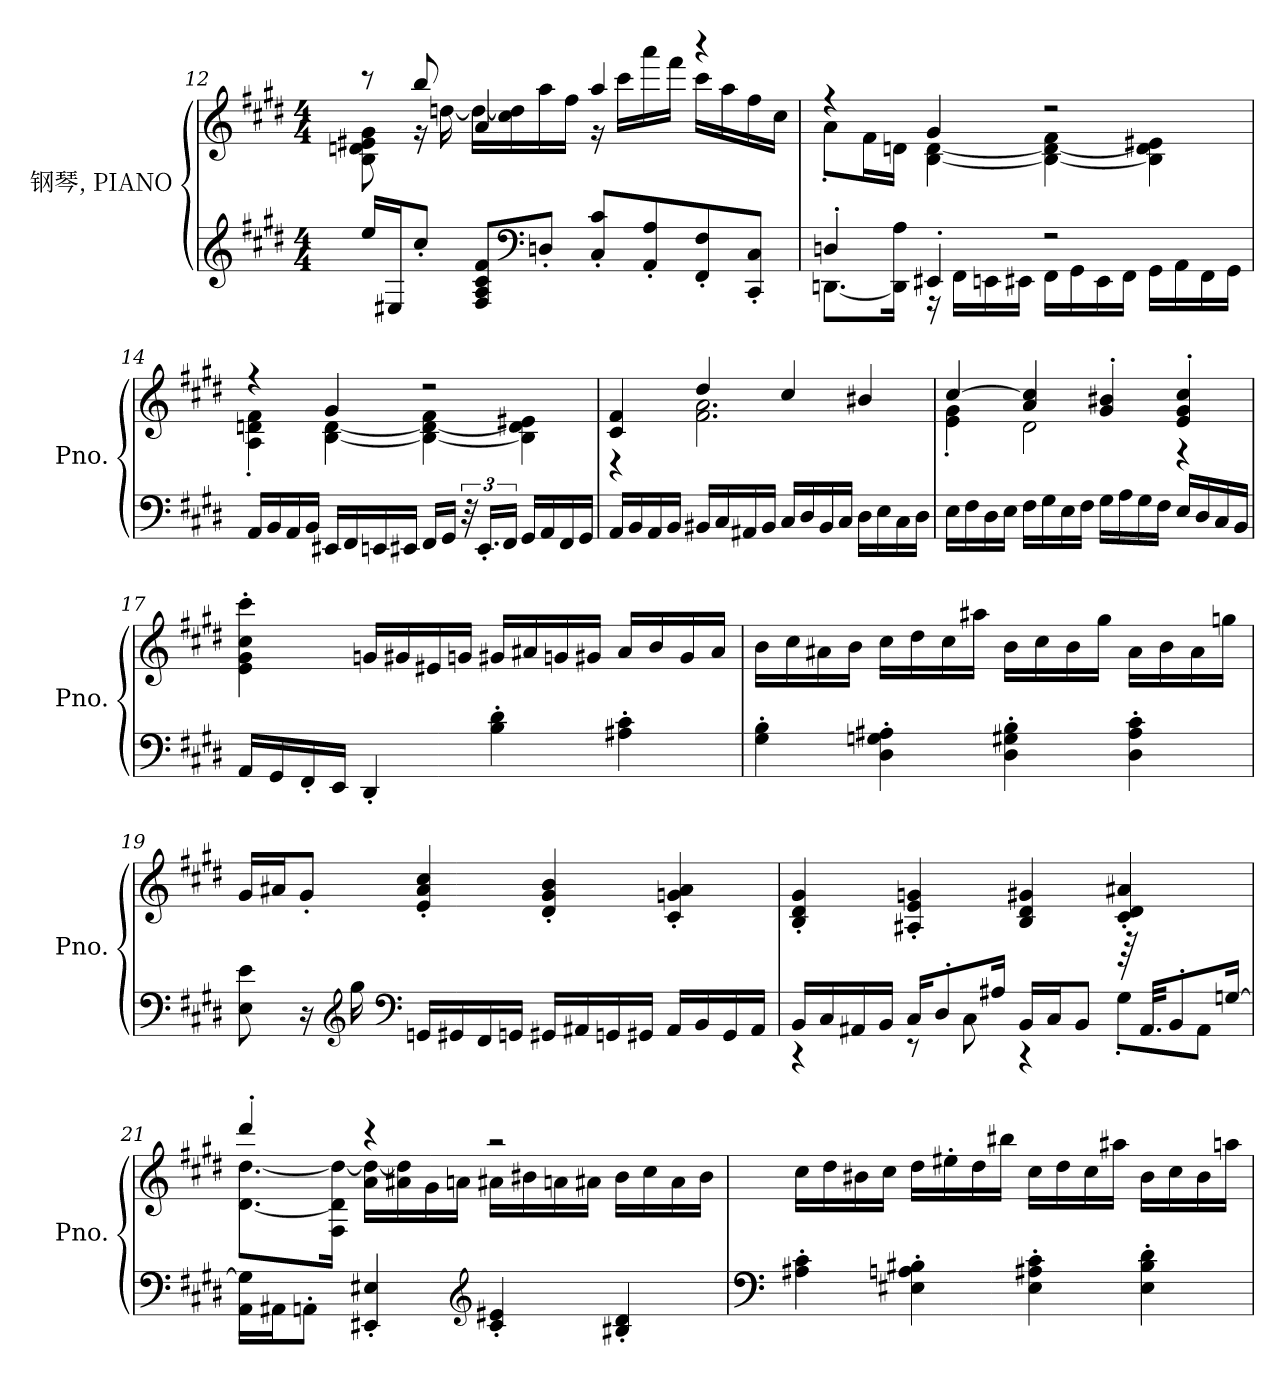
**kern	**kern
*part1	*part1
*staff2	*staff1
*I"钢琴, PIANO	*
*I'Pno.	*
!!LO:PB:g=z
*clefG2	*clefG2
*k[f#c#g#d#]	*k[f#c#g#d#]
*M4/4	*M4/4
=12	=12
*	*^
16ee/LL	8r	8B\ 8dn\ 8e#X\ 8g#\
16E#X/J	.	.
8cc#'/J	8bb/	16r
.	.	[16ddn\
8F#/ 8A/ 8c#/ 8f#/L	4a/	16dd\LL_
.	.	16cc#\ 16dd\]
*clefF4	*	*
8Dn'/J	.	16aa\
.	.	16ff#\JJ
8C#/' 8c#/'L	4aa/	16r
.	.	16ccc#\LL
8AA/' 8A/'	.	16aaa\
.	.	16fff#\JJ
8FF#/' 8F#/'	4r	16ccc#\LL
.	.	16aa\
8CC#/' 8C#/'J	.	16ff#\
.	.	16cc#\JJ
=13	=13	=13
*^	*	*
4Dn'/	[8.DDn\L	4r	8a'\L
.	.	.	16f#\L
.	16DD\] 16A\Jk	.	16dn\JJ
4EE#X'/	16r	4g#/	[4B\ [4d\
.	16FF#\LL	.	.
.	16EEn\	.	.
.	16EE#X\JJ	.	.
2r	16FF#\LL	2r	4B\_ 4d\_ 4f#\
.	16GG#\	.	.
.	16EE#\	.	.
.	16FF#\JJ	.	.
.	16GG#\LL	.	4B\] 4d\] 4e#X\
.	16AA\	.	.
.	16FF#\	.	.
.	16GG#\JJ	.	.
*v	*v	*	*
!!LO:LB:g=z	!!
=14	=14	=14
16AA/LL	4r	4A\' 4dn\' 4f#\'
16BB/	.	.
16AA/	.	.
16BB/JJ	.	.
16EE#X/LL	4g#/	[4B\ [4d\
16FF#/	.	.
16EEn/	.	.
16EE#X/JJ	.	.
16FF#/LL	2r	4B\_ 4d\_ 4f#\
16GG#/JJ	.	.
48r	.	.
24.EE#'/LL	.	.
24FF#/JJ	.	.
16GG#/LL	.	4B\] 4d\] 4e#X\
16AA/	.	.
16FF#/	.	.
16GG#/JJ	.	.
=15	=15	=15
16AA/LL	4c#/ 4f#/	4r
16BB/	.	.
16AA/	.	.
16BB/JJ	.	.
16BB#X/LL	4dd#/	2.f#\ 2.a\
16C#/	.	.
16AA#X/	.	.
16BB#/JJ	.	.
16C#/LL	4cc#/	.
16D#/	.	.
16BB#/	.	.
16C#/JJ	.	.
16D#\LL	4b#X/	.
16E\	.	.
16C#\	.	.
16D#\JJ	.	.
!!LO:LB:g=z	!!
=16	=16	=16
16E\LL	[4cc#/	4e\' 4g#\'
16F#\	.	.
16D#\	.	.
16E\JJ	.	.
16F#\LL	4a/ 4cc#/]	2d#\
16G#\	.	.
16E\	.	.
16F#\JJ	.	.
16G#\LL	4g#/' 4b#X/'	.
16A\	.	.
16G#\	.	.
16F#\JJ	.	.
16E/LL	4e/' 4g#/' 4cc#/'	4r
16D#/	.	.
16C#/	.	.
16BB/JJ	.	.
*	*v	*v
=17	=17
16AA/LL	4e\' 4g#\' 4cc#\' 4ccc#\'
16GG#/	.
16FF#'/	.
16EE/JJ	.
4DD#'/	16gn/LL
.	16g#X/
.	16e#X/
.	16gn/JJ
4B\' 4d#\'	16g#X/LL
.	16a#X/
.	16gn/
.	16g#X/JJ
4A#X\' 4c#\'	16a#/LL
.	16b/
.	16g#/
.	16a#/JJ
!!LO:LB:g=z
=18	=18
4G#\' 4B\'	16b\LL
.	16cc#\
.	16a#X\
.	16b\JJ
4D#\' 4Gn\' 4A#X\'	16cc#\LL
.	16dd#\
.	16cc#\
.	16aa#X\JJ
4D#\' 4G#X\' 4B\'	16b\LL
.	16cc#\
.	16b\
.	16gg#\JJ
4D#\' 4A#\' 4c#\'	16a#\LL
.	16b\
.	16a#\
.	16ggn\JJ
=19	=19
8E\ 8e\	16g#/LL
.	16a#X/J
16r	8g#'/J
*clefG2	*
16gg#\	.
*clefF4	*
16GGn/LL	4e/' 4a#/' 4cc#/'
16GG#X/	.
16FF#/	.
16GGn/JJ	.
16GG#X/LL	4d#/' 4g#/' 4b/'
16AA#X/	.
16GGn/	.
16GG#X/JJ	.
16AA#/LL	4c#/' 4gn/' 4a#/'
16BB/	.
16GG#/	.
16AA#/JJ	.
!!LO:LB:g=z
=20	=20
*^	*
16BB/LL	4r	4B/' 4d#/' 4g#/'
16C#/	.	.
16AA#X/	.	.
16BB/JJ	.	.
16C#/KL	8r	4A#X/' 4e/' 4gn/'
8D#'/	.	.
.	8C#\	.
16A#X/Jk	.	.
16BB/LL	4r	4B/ 4d#/ 4g#X/
16C#/J	.	.
8BB/J	.	.
64r	8G#'\L	4c#/' 4d#/' 4a#X/'
32.AA#/KKL	.	.
8BB'/	.	.
.	8AA#\J	.
[16Gn/Jk	.	.
*v	*v	*
=21	=21
*	*^
16AA\ 16G\]LL	4ddd#'/	[8.d#\ [8.dd#\L
16AA#X\J	.	.
8AAn'\J	.	.
.	.	16F#\ 16d#\] 16dd#\_Jk
4EE#X/' 4E#X/'	4r	16a\ 16dd#\_LL
.	.	16a#X\ 16dd#\]
.	.	16g#\
.	.	16an\JJ
*clefG2	*	*
4c#/' 4e#X/'	2r	16a#X\LL
.	.	16b#X\
.	.	16an\
.	.	16a#X\JJ
4B#X/' 4d#/'	.	16b#\LL
.	.	16cc#\
.	.	16a#\
.	.	16b#\JJ
*	*v	*v
!!LO:LB:g=z
=22	=22
*clefF4	*
4A#X\' 4c#\'	16cc#\LL
.	16dd#\
.	16b#X\
.	16cc#\JJ
4E#X\' 4An\' 4B#X\'	16dd#\LL
.	16ee#X'\
.	16dd#\
.	16bb#X\JJ
4E#\' 4A#X\' 4c#\'	16cc#\LL
.	16dd#\
.	16cc#\
.	16aa#X\JJ
4E#\' 4B#\' 4d#\'	16b#\LL
.	16cc#\
.	16b#\
.	16aan\JJ
=	=
*-	*-
